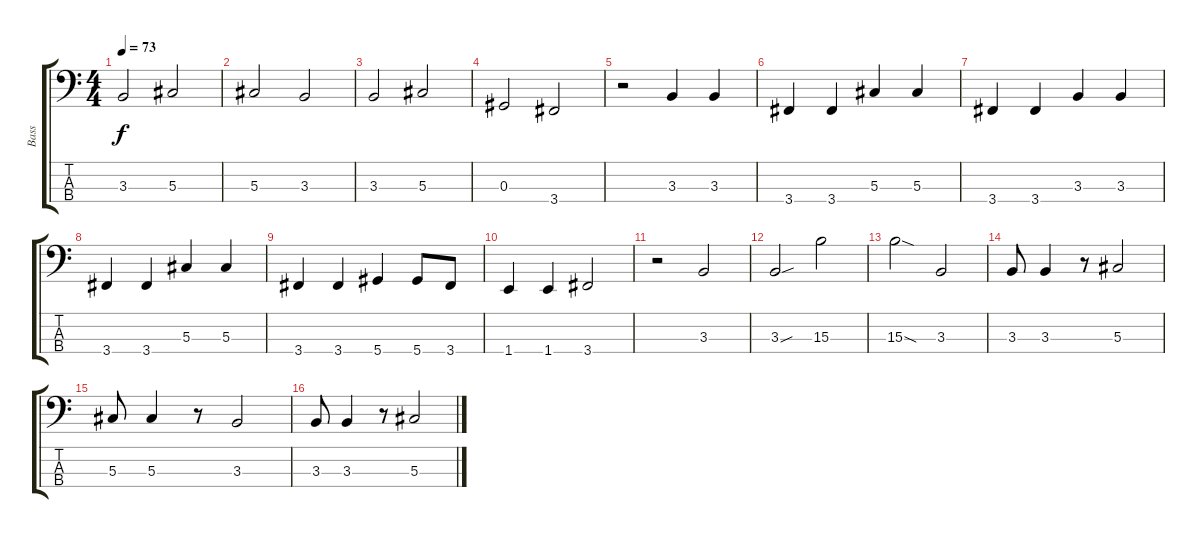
\track ("Bass" "Bass") {instrument electricbassfinger}
\staff {score tabs}
\tuning (Gb2 Db2 Ab1 Eb1) {hide}
\ts (4 4)
\tempo 73
\clef f4
\ks c
3.3.2{dy f} 5.3.2 |
5.3.2 3.3.2 |
3.3.2 5.3.2 |
0.3.2 3.4.2 |
r.2 3.3.4 3.3.4 |
3.4.4 3.4.4 5.3.4 5.3.4 |
3.4.4 3.4.4 3.3.4 3.3.4 |
3.4.4 3.4.4 5.3.4 5.3.4 |
3.4.4 3.4.4 5.4.4 5.4.8 3.4.8 |
1.4.4 1.4.4 3.4.2 |
r.2 3.3.2 |
3.3{sou}.2 15.3.2 |
15.3{sod}.2 3.3.2 |
3.3.8 3.3.4 r.8 5.3.2 |
5.3.8 5.3.4 r.8 3.3.2 |
3.3.8 3.3.4 r.8 5.3.2
